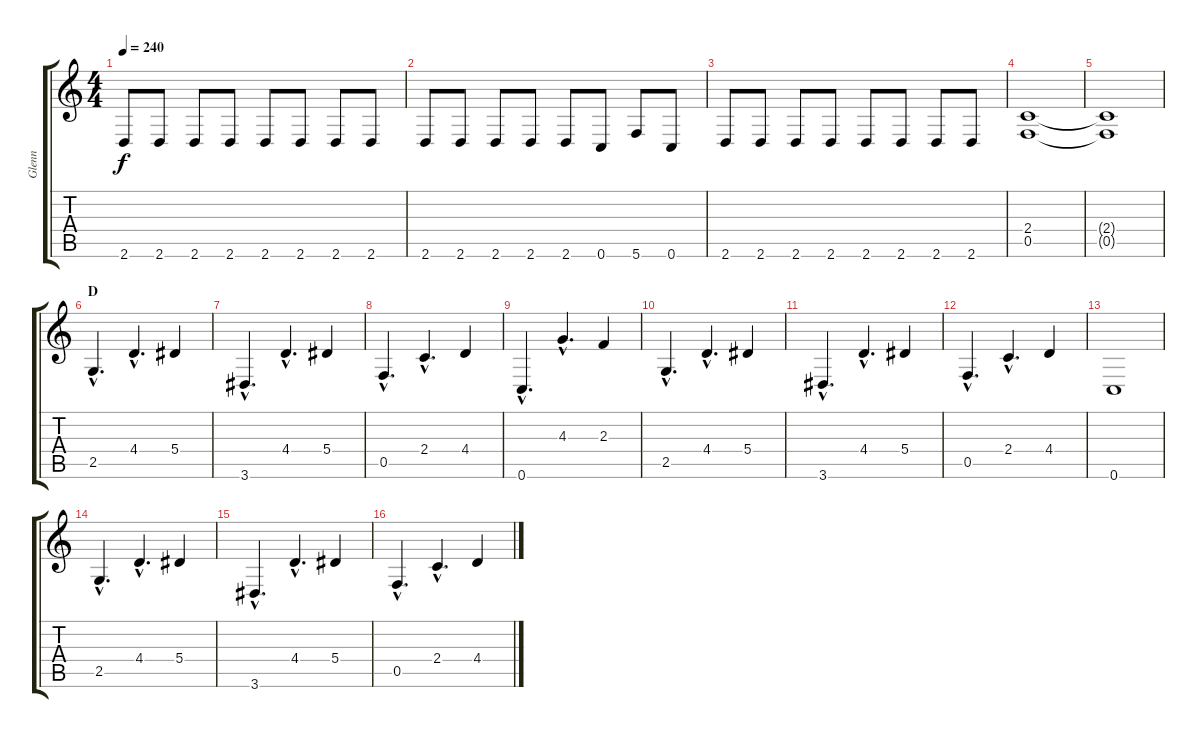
\track ("Glenn" "Glenn") {instrument distortionguitar}
\staff {score tabs}
\tuning (C4 G3 Eb3 Bb2 F2 C2) {hide}
\ts (4 4)
\tempo 240
\clef g2
\ks c
2.6.8{dy f} 2.6.8 2.6.8 2.6.8 2.6.8 2.6.8 2.6.8 2.6.8 |
2.6.8 2.6.8 2.6.8 2.6.8 2.6.8 0.6.8 5.6.8 0.6.8 |
2.6.8 2.6.8 2.6.8 2.6.8 2.6.8 2.6.8 2.6.8 2.6.8 |
(2.4 0.5).1 |
(2.4{t} 0.5{t}).1 |
\section ("" "D")
2.5{hac}.4{d} 4.4{hac}.4{d} 5.4.4 |
3.6{hac}.4{d} 4.4{hac}.4{d} 5.4.4 |
0.5{hac}.4{d} 2.4{hac}.4{d} 4.4.4 |
0.6{hac}.4{d} 4.3{hac}.4{d} 2.3.4 |
2.5{hac}.4{d} 4.4{hac}.4{d} 5.4.4 |
3.6{hac}.4{d} 4.4{hac}.4{d} 5.4.4 |
0.5{hac}.4{d} 2.4{hac}.4{d} 4.4.4 |
0.6.1 |
2.5{hac}.4{d} 4.4{hac}.4{d} 5.4.4 |
3.6{hac}.4{d} 4.4{hac}.4{d} 5.4.4 |
0.5{hac}.4{d} 2.4{hac}.4{d} 4.4.4
